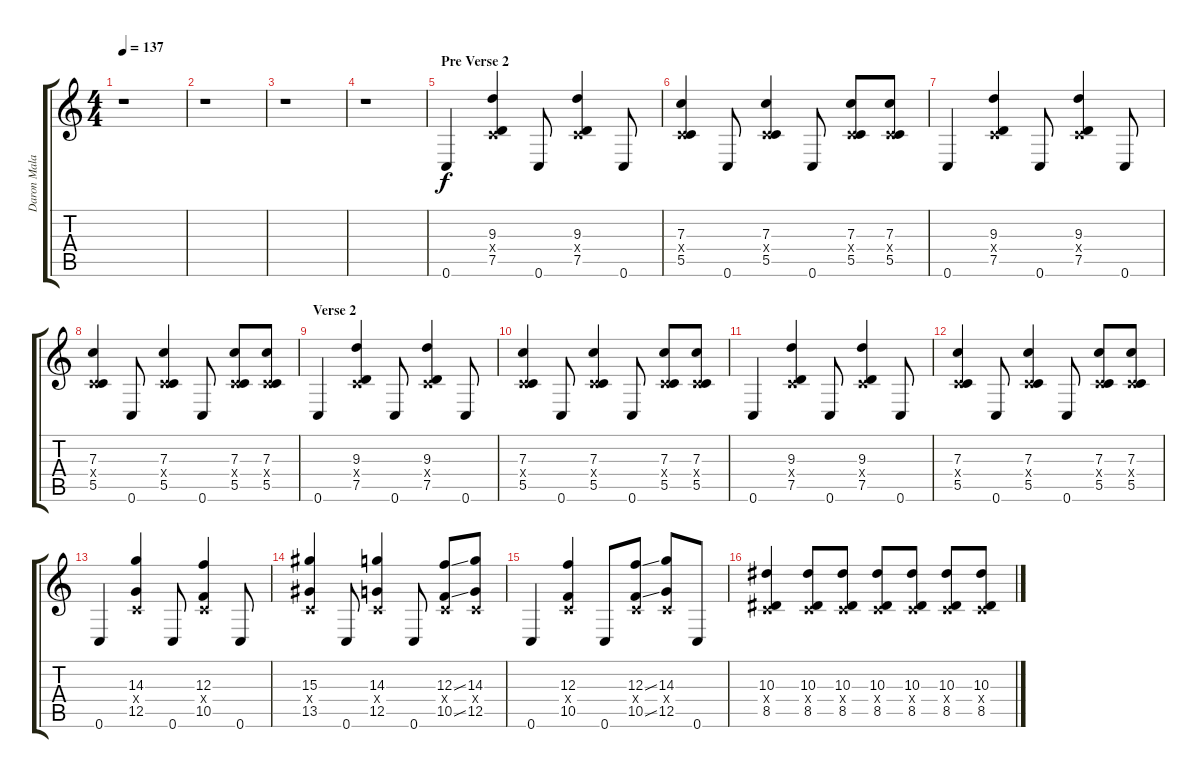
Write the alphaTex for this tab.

\track ("Daron Malakian - Overdrive Guitar" "Daron Mala") {instrument overdrivenguitar}
\staff {score tabs}
\tuning (D4 A3 F3 C3 G2 C2) {hide}
\ts (4 4)
\tempo 137
\clef g2
\ks c
r.1{dy f} |
r.1 |
r.1 |
r.1 |
\section ("" "Pre Verse 2")
0.6.4 (9.3 0.4{x} 7.5).4 0.6.8 (9.3 0.4{x} 7.5).4 0.6.8 |
(7.3 0.4{x} 5.5).4 0.6.8 (7.3 0.4{x} 5.5).4 0.6.8 (7.3 0.4{x} 5.5).8 (7.3 0.4{x} 5.5).8 |
0.6.4 (9.3 0.4{x} 7.5).4 0.6.8 (9.3 0.4{x} 7.5).4 0.6.8 |
(7.3 0.4{x} 5.5).4 0.6.8 (7.3 0.4{x} 5.5).4 0.6.8 (7.3 0.4{x} 5.5).8 (7.3 0.4{x} 5.5).8 |
\section ("" "Verse 2")
0.6.4 (9.3 0.4{x} 7.5).4 0.6.8 (9.3 0.4{x} 7.5).4 0.6.8 |
(7.3 0.4{x} 5.5).4 0.6.8 (7.3 0.4{x} 5.5).4 0.6.8 (7.3 0.4{x} 5.5).8 (7.3 0.4{x} 5.5).8 |
0.6.4 (9.3 0.4{x} 7.5).4 0.6.8 (9.3 0.4{x} 7.5).4 0.6.8 |
(7.3 0.4{x} 5.5).4 0.6.8 (7.3 0.4{x} 5.5).4 0.6.8 (7.3 0.4{x} 5.5).8 (7.3 0.4{x} 5.5).8 |
0.6.4 (14.3 0.4{x} 12.5).4 0.6.8 (12.3 0.4{x} 10.5).4 0.6.8 |
(15.3 0.4{x} 13.5).4 0.6.8 (14.3 0.4{x} 12.5).4 0.6.8 (12.3{ss} 0.4{x} 10.5{ss}).8 (14.3 0.4{x} 12.5).8 |
0.6.4 (12.3 0.4{x} 10.5).4 0.6.8 (12.3{ss} 0.4{x} 10.5{ss}).8 (14.3 0.4{x} 12.5).8 0.6.8 |
(10.3 0.4{x} 8.5).4 (10.3 0.4{x} 8.5).8 (10.3 0.4{x} 8.5).8 (10.3 0.4{x} 8.5).8 (10.3 0.4{x} 8.5).8 (10.3 0.4{x} 8.5).8 (10.3 0.4{x} 8.5).8
